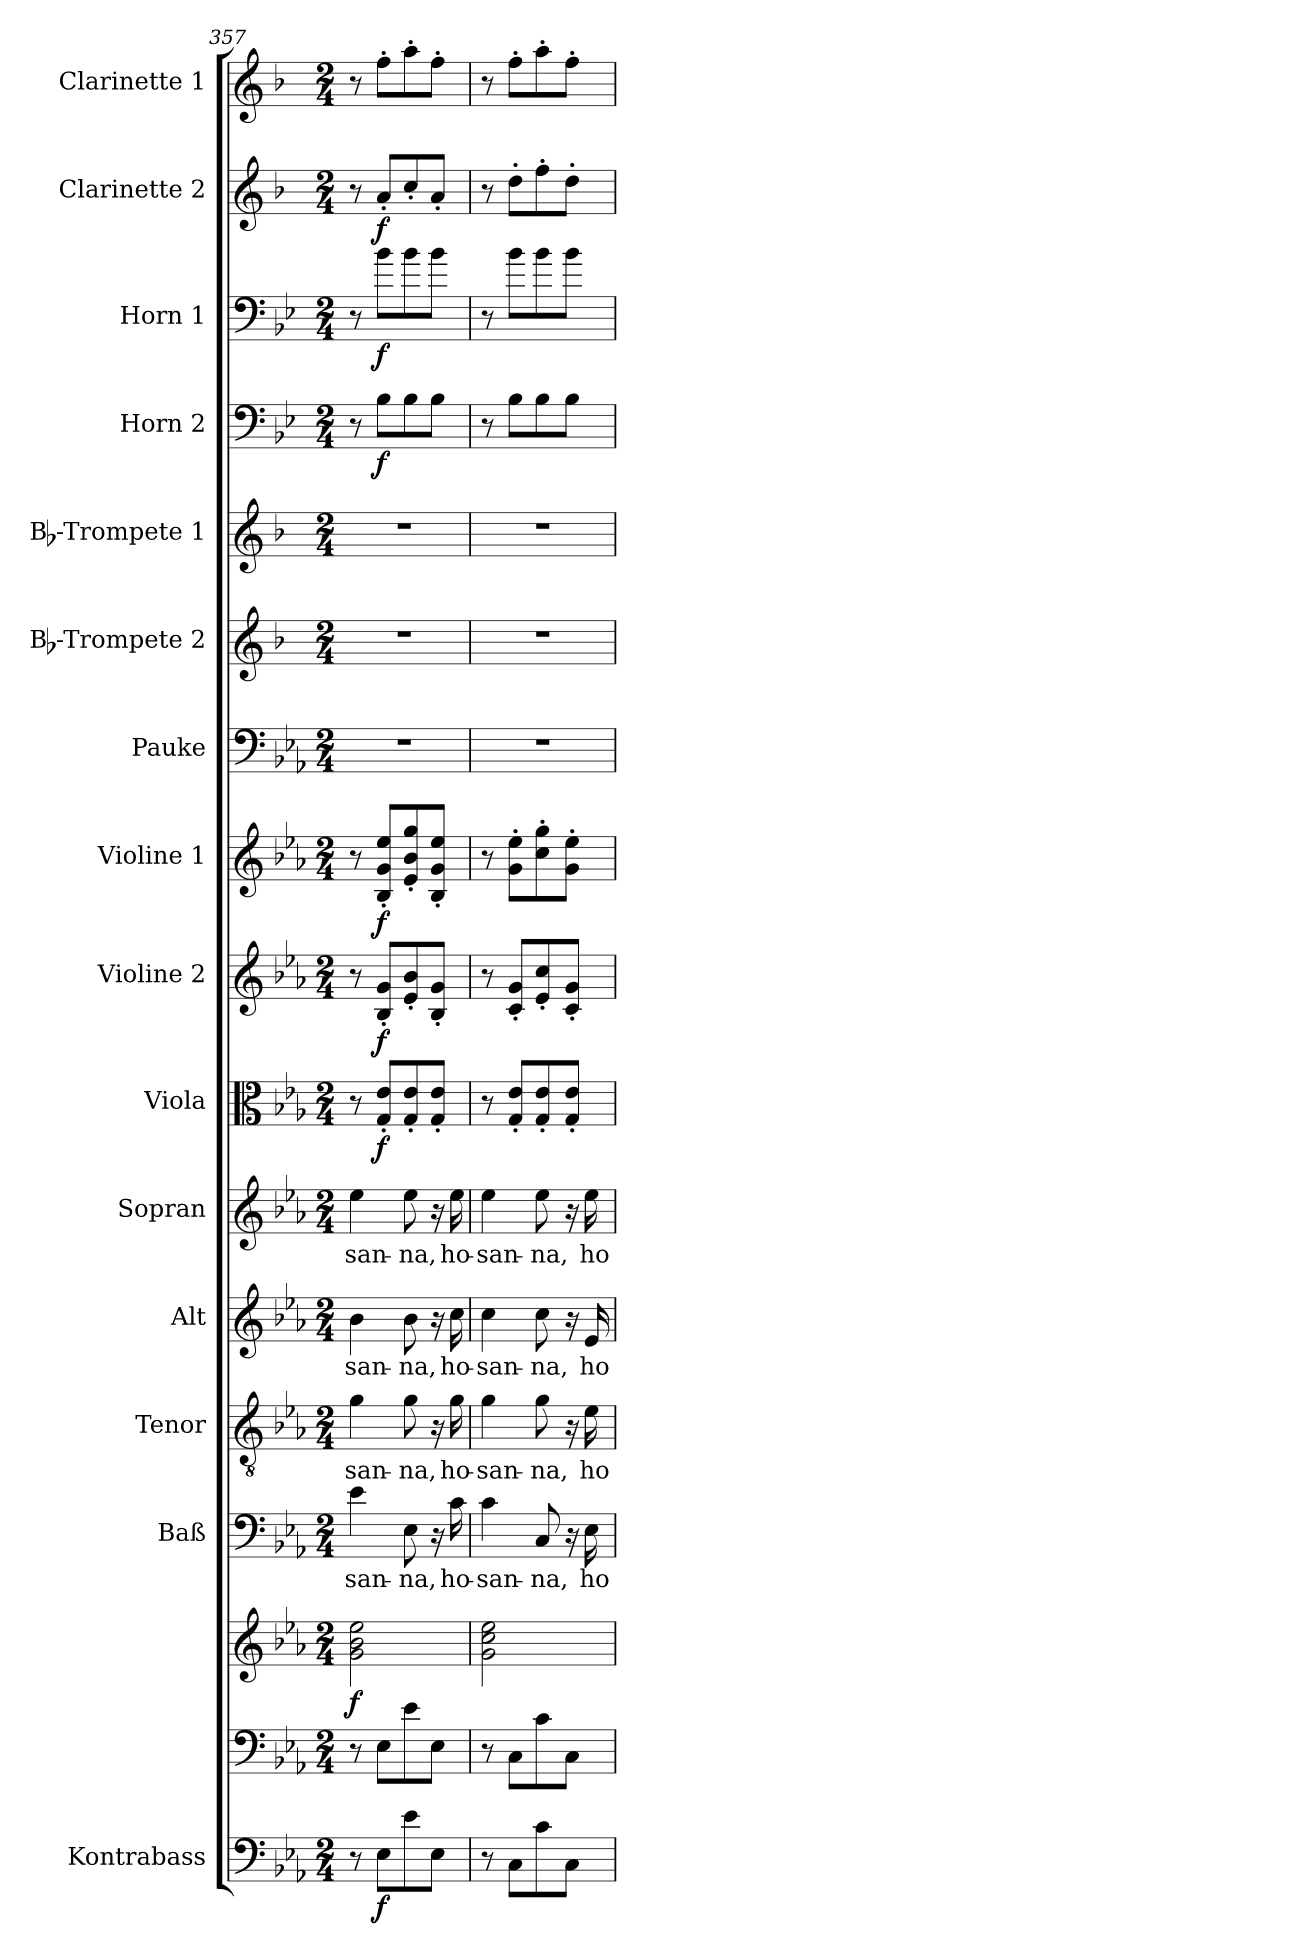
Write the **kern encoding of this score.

**kern	**dynam	**kern	**kern	**dynam	**kern	**text	**kern	**text	**kern	**text	**kern	**text	**kern	**dynam	**kern	**dynam	**kern	**dynam	**kern	**kern	**kern	**kern	**dynam	**kern	**dynam	**kern	**dynam	**kern
*part16	*part16	*part15	*part15	*part15	*part14	*part14	*part13	*part13	*part12	*part12	*part11	*part11	*part10	*part10	*part9	*part9	*part8	*part8	*part7	*part6	*part5	*part4	*part4	*part3	*part3	*part2	*part2	*part1
*staff17	*staff17	*staff16	*staff15	*staff15/16	*staff14	*staff14	*staff13	*staff13	*staff12	*staff12	*staff11	*staff11	*staff10	*staff10	*staff9	*staff9	*staff8	*staff8	*staff7	*staff6	*staff5	*staff4	*staff4	*staff3	*staff3	*staff2	*staff2	*staff1
*I"Kontrabass	*	*	*	*	*I"Baß	*	*I"Tenor	*	*I"Alt	*	*I"Sopran	*	*I"Viola	*	*I"Violine 2	*	*I"Violine 1	*	*I"Pauke	*I"Bb-Trompete 2	*I"Bb-Trompete 1	*I"Horn 2	*	*I"Horn 1	*	*I"Clarinette 2	*	*I"Clarinette 1
*I'Kb.	*	*	*	*	*I'Baß	*	*I'Ten	*	*I'Alt	*	*I'Sop	*	*I'Vla.	*	*I'Vln. 2	*	*I'Vln. 1	*	*I'Pk.	*I'Bb Trp. 2	*I'Bb Trp. 1	*I'Hrn. 2	*	*I'Hrn. 1	*	*I'Cl. 2	*	*I'Cl. 1
*clefF4	*	*clefF4	*clefG2	*	*clefF4	*	*clefGv2	*	*clefG2	*	*clefG2	*	*clefC3	*	*clefG2	*	*clefG2	*	*clefF4	*clefG2	*clefG2	*clefF4	*	*clefF4	*	*clefG2	*	*clefG2
*ITrd7c12	*	*	*	*	*	*	*	*	*	*	*	*	*	*	*	*	*	*	*	*ITrd1c2	*ITrd1c2	*ITrd4c7	*	*ITrd4c7	*	*ITrd1c2	*	*ITrd1c2
*k[b-e-a-]	*	*k[b-e-a-]	*k[b-e-a-]	*	*k[b-e-a-]	*	*k[b-e-a-]	*	*k[b-e-a-]	*	*k[b-e-a-]	*	*k[b-e-a-]	*	*k[b-e-a-]	*	*k[b-e-a-]	*	*k[b-e-a-]	*k[b-e-a-]	*k[b-e-a-]	*k[b-e-a-]	*	*k[b-e-a-]	*	*k[b-e-a-]	*	*k[b-e-a-]
*E-:	*	*E-:	*E-:	*	*E-:	*	*E-:	*	*E-:	*	*E-:	*	*E-:	*	*E-:	*	*E-:	*	*E-:	*E-:	*E-:	*E-:	*	*E-:	*	*E-:	*	*E-:
*M2/4	*	*M2/4	*M2/4	*	*M2/4	*	*M2/4	*	*M2/4	*	*M2/4	*	*M2/4	*	*M2/4	*	*M2/4	*	*M2/4	*M2/4	*M2/4	*M2/4	*	*M2/4	*	*M2/4	*	*M2/4
=357	=357	=357	=357	=357	=357	=357	=357	=357	=357	=357	=357	=357	=357	=357	=357	=357	=357	=357	=357	=357	=357	=357	=357	=357	=357	=357	=357	=357
!	!	!	!	!LO:DY:b	!	!LO:LY:b	!	!LO:LY:b	!	!LO:LY:b	!	!LO:LY:b	!	!	!	!	!	!	!	!	!	!	!	!	!	!	!	!
8r	.	8r	2g\ 2b-\ 2ee-\	f	4e-\	-san-	4g\	-san-	4b-\	-san-	4ee-\	-san-	8r	.	8r	.	8r	.	2r	2r	2r	8r	.	8r	.	8r	.	8r
!	!LO:DY:b	!	!	!	!	!	!	!	!	!	!	!	!	!LO:DY:b	!	!LO:DY:b	!	!LO:DY:b	!	!	!	!	!LO:DY:b	!	!LO:DY:b	!	!LO:DY:b	!
8EE-\L	f	8E-\L	.	.	.	.	.	.	.	.	.	.	8G/'< 8e-/'<L	f	8B-/'< 8g/'<L	f	8B-/'< 8g/'< 8ee-/'<L	f	.	.	.	8E-\L	f	8e-\L	f	8g'</L	f	8ee-'>\L
!	!	!	!	!	!	!LO:LY:b	!	!LO:LY:b	!	!LO:LY:b	!	!LO:LY:b	!	!	!	!	!	!	!	!	!	!	!	!	!	!	!	!
8E-\	.	8e-\	.	.	8E-\	-na,	8g\	-na,	8b-\	-na,	8ee-\	-na,	8G/'< 8e-/'<	.	8e-/'< 8b-/'<	.	8e-/'< 8b-/'< 8gg/'<	.	.	.	.	8E-\	.	8e-\	.	8b-'</	.	8gg'>\
8EE-\J	.	8E-\J	.	.	16r	.	16r	.	16r	.	16r	.	8G/'< 8e-/'<J	.	8B-/'< 8g/'<J	.	8B-/'< 8g/'< 8ee-/'<J	.	.	.	.	8E-\J	.	8e-\J	.	8g'</J	.	8ee-'>\J
!	!	!	!	!	!	!LO:LY:b	!	!LO:LY:b	!	!LO:LY:b	!	!LO:LY:b	!	!	!	!	!	!	!	!	!	!	!	!	!	!	!	!
.	.	.	.	.	16c\	ho-	16g\	ho-	16cc\	ho-	16ee-\	ho-	.	.	.	.	.	.	.	.	.	.	.	.	.	.	.	.
=358	=358	=358	=358	=358	=358	=358	=358	=358	=358	=358	=358	=358	=358	=358	=358	=358	=358	=358	=358	=358	=358	=358	=358	=358	=358	=358	=358	=358
!	!	!	!	!	!	!LO:LY:b	!	!LO:LY:b	!	!LO:LY:b	!	!LO:LY:b	!	!	!	!	!	!	!	!	!	!	!	!	!	!	!	!
8r	.	8r	2g\ 2cc\ 2ee-\	.	4c\	-san-	4g\	-san-	4cc\	-san-	4ee-\	-san-	8r	.	8r	.	8r	.	2r	2r	2r	8r	.	8r	.	8r	.	8r
8CC\L	.	8C\L	.	.	.	.	.	.	.	.	.	.	8G/'< 8e-/'<L	.	8c/'< 8g/'<L	.	8g\'> 8ee-\'>L	.	.	.	.	8E-\L	.	8e-\L	.	8cc'>\L	.	8ee-'>\L
!	!	!	!	!	!	!LO:LY:b	!	!LO:LY:b	!	!LO:LY:b	!	!LO:LY:b	!	!	!	!	!	!	!	!	!	!	!	!	!	!	!	!
8C\	.	8c\	.	.	8C/	-na,	8g\	-na,	8cc\	-na,	8ee-\	-na,	8G/'< 8e-/'<	.	8e-/'< 8cc/'<	.	8cc\'> 8gg\'>	.	.	.	.	8E-\	.	8e-\	.	8ee-'>\	.	8gg'>\
8CC\J	.	8C\J	.	.	16r	.	16r	.	16r	.	16r	.	8G/'< 8e-/'<J	.	8c/'< 8g/'<J	.	8g\'> 8ee-\'>J	.	.	.	.	8E-\J	.	8e-\J	.	8cc'>\J	.	8ee-'>\J
!	!	!	!	!	!	!LO:LY:b	!	!LO:LY:b	!	!LO:LY:b	!	!LO:LY:b	!	!	!	!	!	!	!	!	!	!	!	!	!	!	!	!
.	.	.	.	.	16E-\	ho-	16e-\	ho-	16e-/	ho-	16ee-\	ho-	.	.	.	.	.	.	.	.	.	.	.	.	.	.	.	.
=	=	=	=	=	=	=	=	=	=	=	=	=	=	=	=	=	=	=	=	=	=	=	=	=	=	=	=	=
*-	*-	*-	*-	*-	*-	*-	*-	*-	*-	*-	*-	*-	*-	*-	*-	*-	*-	*-	*-	*-	*-	*-	*-	*-	*-	*-	*-	*-
